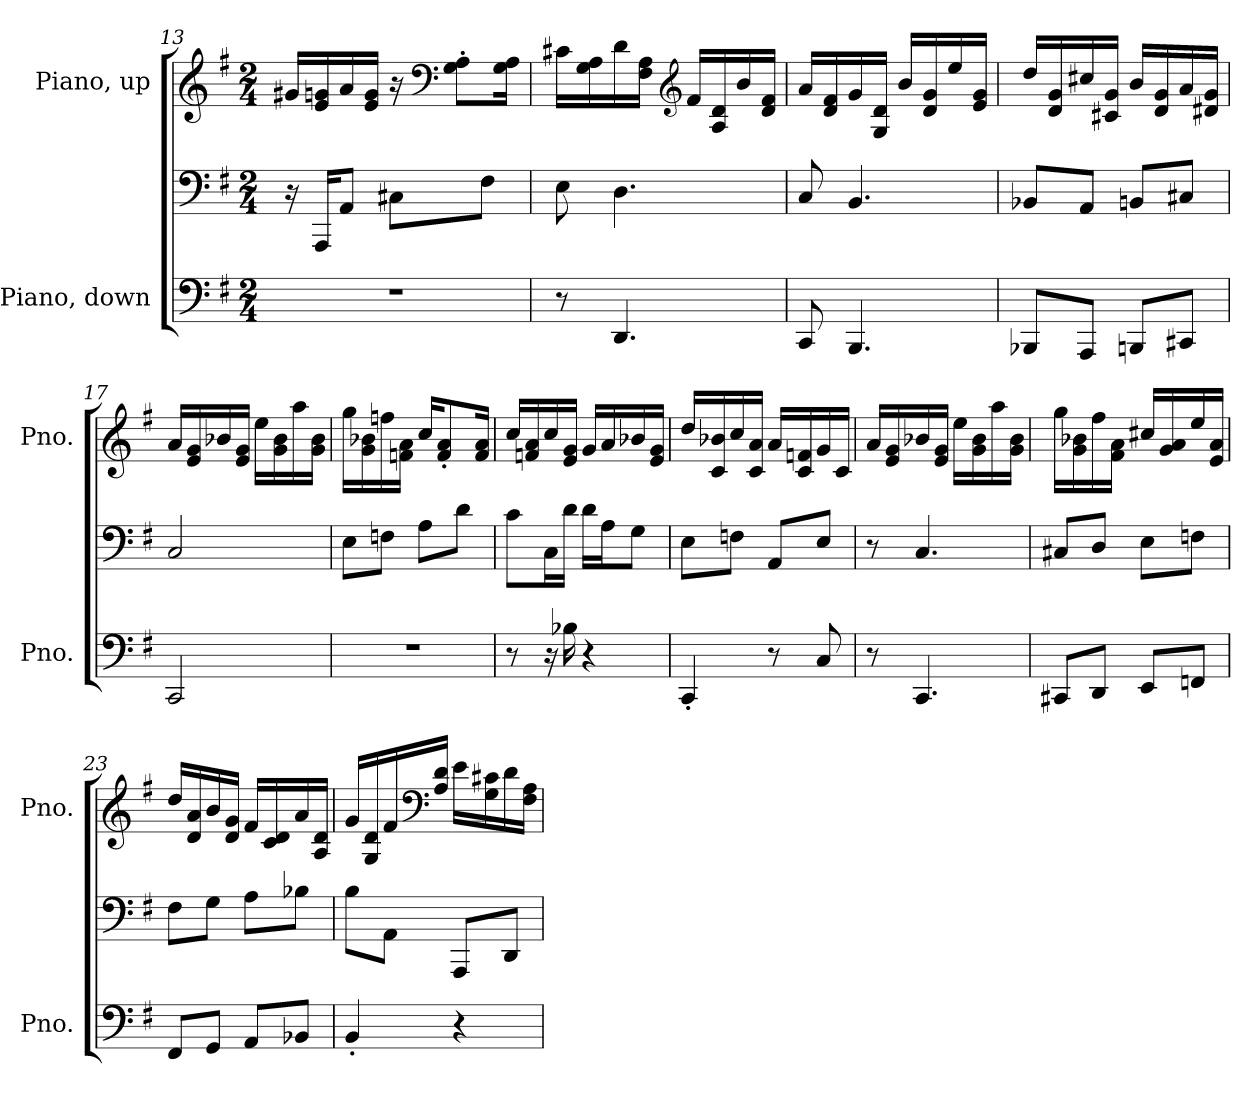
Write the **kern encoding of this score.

**kern	**kern	**kern
*part2	*part2	*part1
*staff3	*staff2	*staff1
*I"Piano, down	*	*I"Piano, up
*I'Pno.	*	*I'Pno.
*clefF4	*clefF4	*clefG2
*k[f#]	*k[f#]	*k[f#]
*M2/4	*M2/4	*M2/4
=13	=13	=13
2r	16r	16g#X/LL
.	16AAA/KL	16e/ 16gn/
.	8AA/J	16a/
.	.	16e/ 16g/JJ
.	8C#X\L	16r
*	*	*clefF4
.	.	8G\' 8A\'L
.	8F#\J	.
.	.	16G\ 16A\Jk
=14	=14	=14
8r	8E\	16c#X\LL
.	.	16G\ 16A\
4.DD/	4.D\	16d\
.	.	16F#\ 16A\JJ
*	*	*clefG2
.	.	16f#/LL
.	.	16A/ 16d/
.	.	16b/
.	.	16d/ 16f#/JJ
!!LO:PB:g=z
=15	=15	=15
8CC/	8C/	16a/LL
.	.	16d/ 16f#/
4.BBB/	4.BB/	16g/
.	.	16G/ 16d/JJ
.	.	16b/LL
.	.	16d/ 16g/
.	.	16ee/
.	.	16e/ 16g/JJ
=16	=16	=16
8BBB-X/L	8BB-X/L	16dd/LL
.	.	16d/ 16g/
8AAA/J	8AA/J	16cc#X/
.	.	16c#X/ 16g/JJ
8BBBn/L	8BBn/L	16b/LL
.	.	16d/ 16g/
8CC#X/J	8C#X/J	16a/
.	.	16d#X/ 16g/JJ
=17	=17	=17
2CC/	2C/	16a/LL
.	.	16e/ 16g/
.	.	16b-X/
.	.	16e/ 16g/JJ
.	.	16ee\LL
.	.	16g\ 16b-\
.	.	16aa\
.	.	16g\ 16b-\JJ
=18	=18	=18
2r	8E\L	16gg\LL
.	.	16g\ 16b-X\
.	8Fn\J	16ffn\
.	.	16fn\ 16a\JJ
.	8A\L	16cc/KL
.	.	8f/' 8a/'
.	8d\J	.
.	.	16f/ 16a/Jk
!!LO:LB:g=z
=19	=19	=19
8r	8c\L	16cc/LL
.	.	16fn/ 16a/
16r	16C\L	16cc/
16B-X\	16d\JJ	16e/ 16g/JJ
4r	16d\LL	16g/LL
.	16A\J	16a/
.	8G\J	16b-X/
.	.	16e/ 16g/JJ
=20	=20	=20
4CC'/	8E\L	16dd/LL
.	.	16c/ 16b-X/
.	8Fn\J	16cc/
.	.	16c/ 16a/JJ
8r	8AA/L	16a/LL
.	.	16c/ 16fn/
8C/	8E/J	16g/
.	.	16c/JJ
=21	=21	=21
8r	8r	16a/LL
.	.	16e/ 16g/
4.CC/	4.C/	16b-X/
.	.	16e/ 16g/JJ
.	.	16ee\LL
.	.	16g\ 16b-\
.	.	16aa\
.	.	16g\ 16b-\JJ
=22	=22	=22
8CC#X/L	8C#X/L	16gg\LL
.	.	16g\ 16b-X\
8DD/J	8D/J	16ff#\
.	.	16f#\ 16a\JJ
8EE/L	8E\L	16cc#X/LL
.	.	16g/ 16a/
8FFn/J	8Fn\J	16ee/
.	.	16e/ 16a/JJ
!!LO:LB:g=z
=23	=23	=23
8FF#/L	8F#\L	16dd/LL
.	.	16d/ 16a/
8GG/J	8G\J	16b/
.	.	16d/ 16g/JJ
8AA/L	8A\L	16f#/LL
.	.	16c/ 16d/
8BB-X/J	8B-X\J	16a/
.	.	16A/ 16d/JJ
=24	=24	=24
4BB'/	8B\L	16g/LL
.	.	16G/ 16d/
.	8AA\J	16f#/
*	*	*clefF4
.	.	16A/ 16d/JJ
4r	8AAA/L	16e\LL
.	.	16G\ 16c#X\
.	8DD/J	16d\
.	.	16F#\ 16A\JJ
=	=	=
*-	*-	*-
